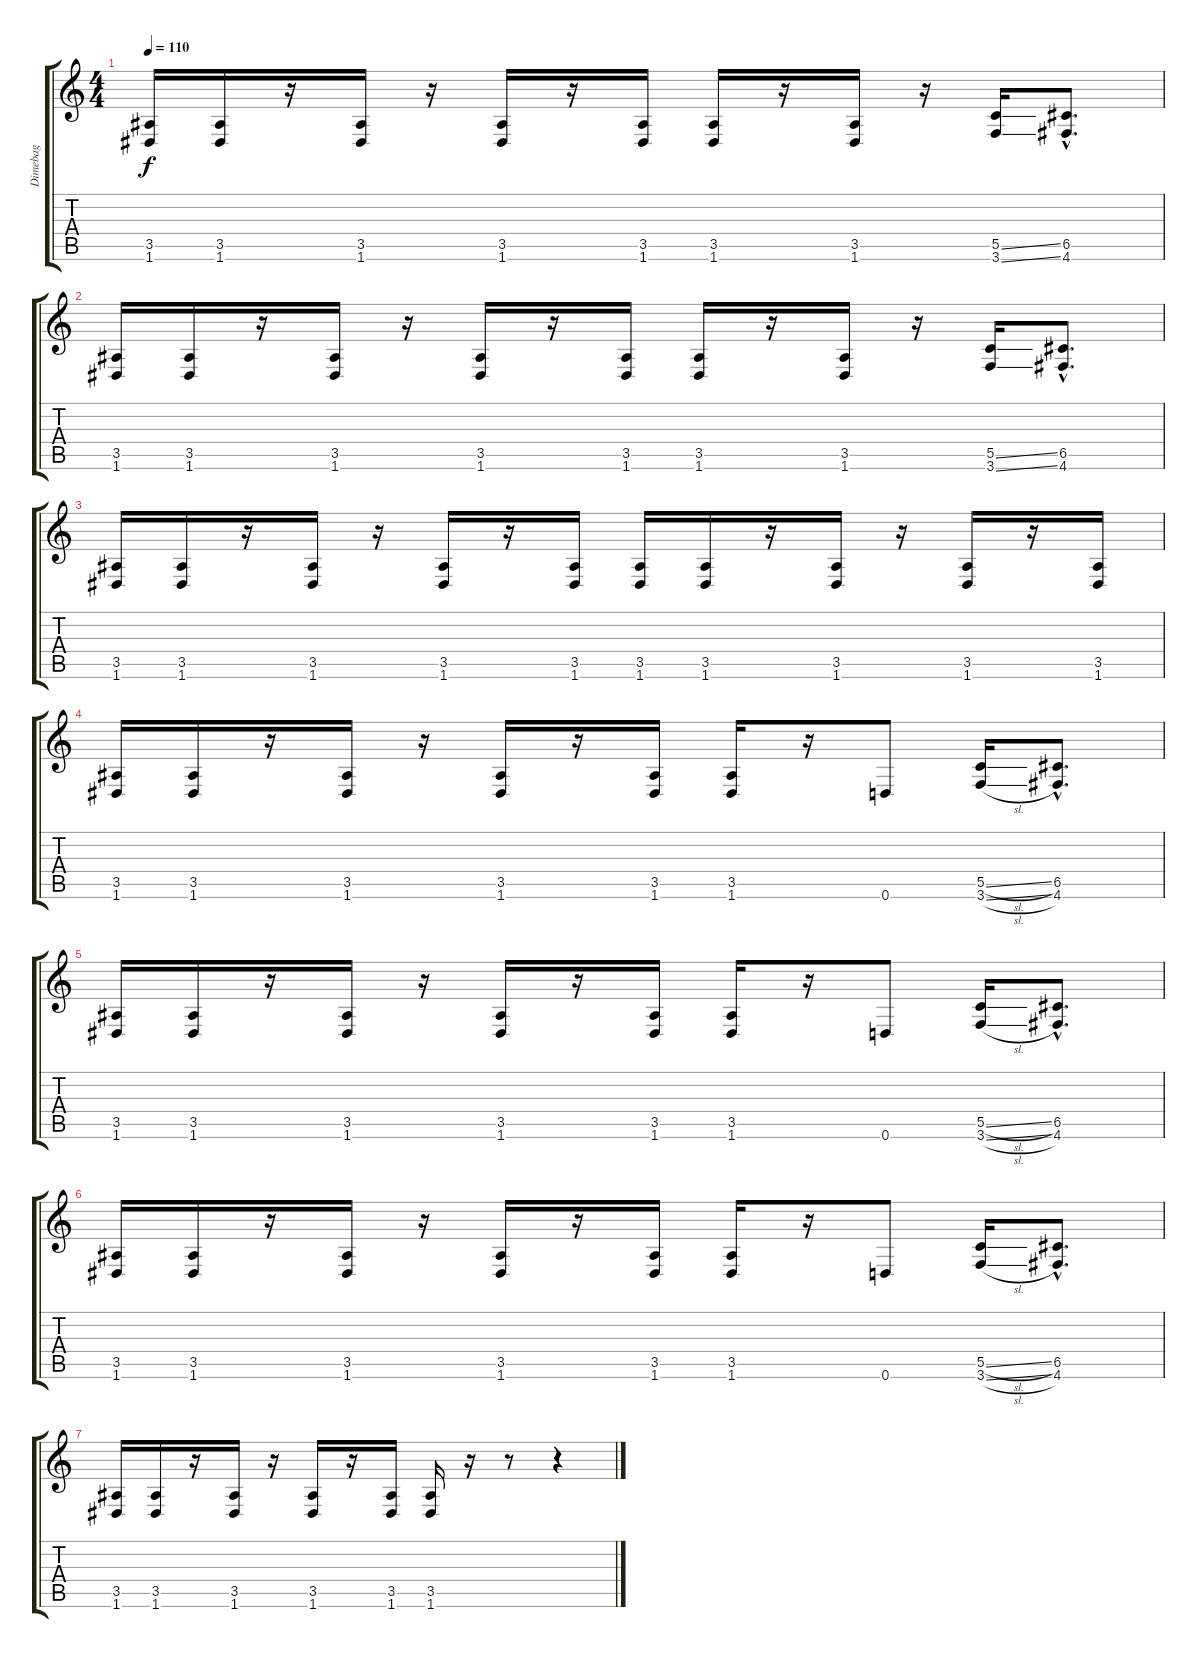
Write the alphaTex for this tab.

\track ("Dimebag" "Dimebag") {instrument distortionguitar}
\staff {score tabs}
\tuning (D4 A3 F3 C3 G2 D2) {hide}
\ts (4 4)
\tempo 110
\clef g2
\ks c
(3.5 1.6).16{dy f} (3.5 1.6).16 r.16 (3.5 1.6).16 r.16 (3.5 1.6).16 r.16 (3.5 1.6).16 (3.5 1.6).16 r.16 (3.5 1.6).16 r.16 (5.5{ss} 3.6{ss}).16 (6.5{hac} 4.6{hac}).8{d} |
(3.5 1.6).16 (3.5 1.6).16 r.16 (3.5 1.6).16 r.16 (3.5 1.6).16 r.16 (3.5 1.6).16 (3.5 1.6).16 r.16 (3.5 1.6).16 r.16 (5.5{ss} 3.6{ss}).16 (6.5{hac} 4.6{hac}).8{d} |
(3.5 1.6).16 (3.5 1.6).16 r.16 (3.5 1.6).16 r.16 (3.5 1.6).16 r.16 (3.5 1.6).16 (3.5 1.6).16 (3.5 1.6).16 r.16 (3.5 1.6).16 r.16 (3.5 1.6).16 r.16 (3.5 1.6).16 |
(3.5 1.6).16 (3.5 1.6).16 r.16 (3.5 1.6).16 r.16 (3.5 1.6).16 r.16 (3.5 1.6).16 (3.5 1.6).16 r.16 0.6.8 (5.5{sl} 3.6{sl}).16 (6.5{hac} 4.6{hac}).8{d} |
(3.5 1.6).16 (3.5 1.6).16 r.16 (3.5 1.6).16 r.16 (3.5 1.6).16 r.16 (3.5 1.6).16 (3.5 1.6).16 r.16 0.6.8 (5.5{sl} 3.6{sl}).16 (6.5{hac} 4.6{hac}).8{d} |
(3.5 1.6).16 (3.5 1.6).16 r.16 (3.5 1.6).16 r.16 (3.5 1.6).16 r.16 (3.5 1.6).16 (3.5 1.6).16 r.16 0.6.8 (5.5{sl} 3.6{sl}).16 (6.5{hac} 4.6{hac}).8{d} |
(3.5 1.6).16 (3.5 1.6).16 r.16 (3.5 1.6).16 r.16 (3.5 1.6).16 r.16 (3.5 1.6).16 (3.5 1.6).16 r.16 r.8 r.4
